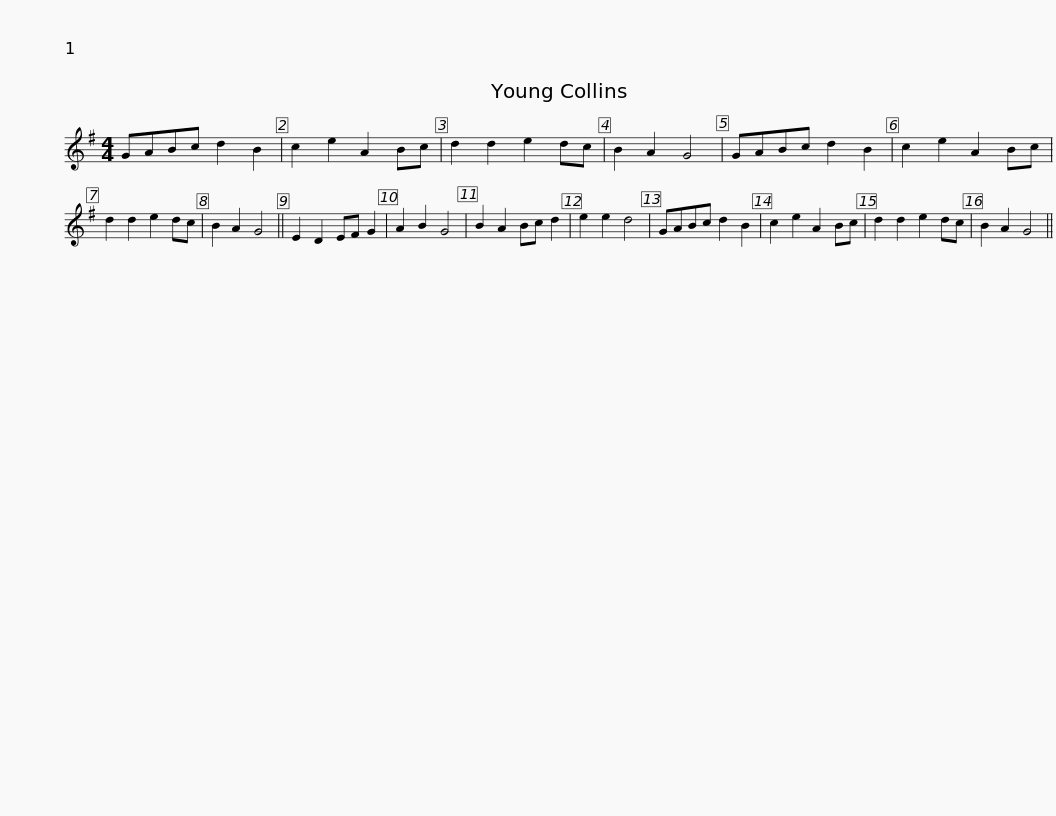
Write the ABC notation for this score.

X:1
L:1/8
M:4/4
I:linebreak $
K:G
V:1 treble
V:1
 GABc d2 B2 | c2 e2 A2 Bc | d2 d2 e2 dc | B2 A2 G4 | GABc d2 B2 | %5
 c2 e2 A2 Bc | d2 d2 e2 dc | B2 A2 G4 ||$ E2 D2 EF G2 | A2 B2 G4 | %10
 B2 A2 Bc d2 | e2 e2 d4 | GABc d2 B2 | c2 e2 A2 Bc | d2 d2 e2 dc | %15
 B2 A2 G4 || %16
